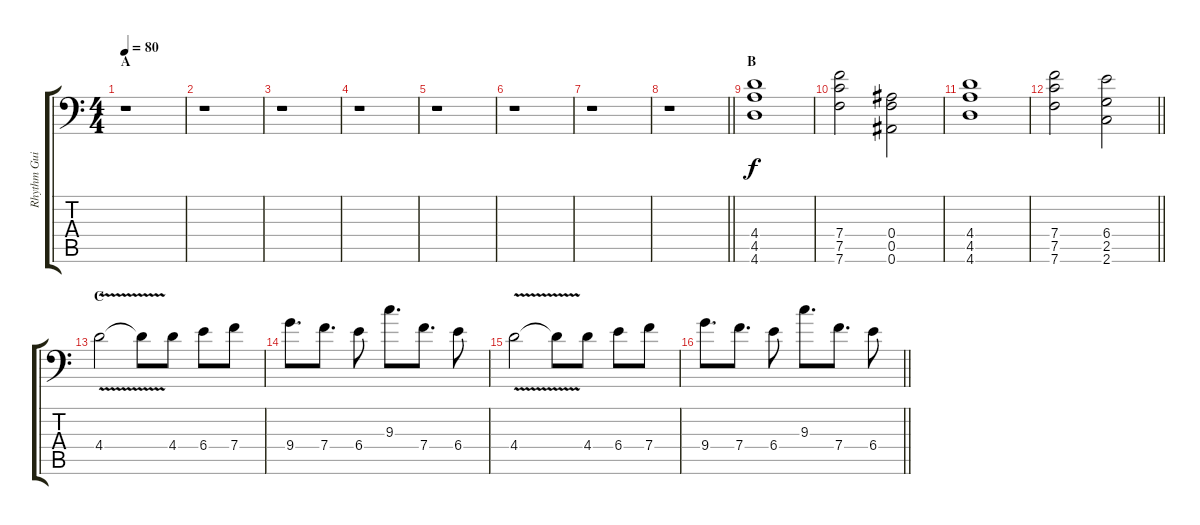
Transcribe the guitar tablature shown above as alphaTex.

\track ("Rhythm Guitar: Chris Di Carlo" "Rhythm Gui") {instrument distortionguitar}
\staff {score tabs}
\tuning (C4 G3 Eb3 Bb2 F2 Bb1) {hide}
\ts (4 4)
\section ("" "A")
\tempo 80
\clef f4
\ks c
r.1{dy f instrument distortionguitar} |
r.1 |
r.1 |
r.1 |
r.1 |
r.1 |
r.1 |
\barLineRight lightlight
r.1 |
\section ("" "B")
(4.4 4.5 4.6).1 |
(7.4 7.5 7.6).2 (0.4 0.5 0.6).2 |
(4.4 4.5 4.6).1 |
\barLineRight lightlight
(7.4 7.5 7.6).2 (6.4 2.5 2.6).2 |
\section ("" "C")
4.4{v}.2 4.4{t}.8 4.4.8 6.4.8 7.4.8 |
9.4.8{d} 7.4.8{d} 6.4.8 9.3.8{d} 7.4.8{d} 6.4.8 |
4.4{v}.2 4.4{t}.8 4.4.8 6.4.8 7.4.8 |
\barLineRight lightlight
9.4.8{d} 7.4.8{d} 6.4.8 9.3.8{d} 7.4.8{d} 6.4.8
